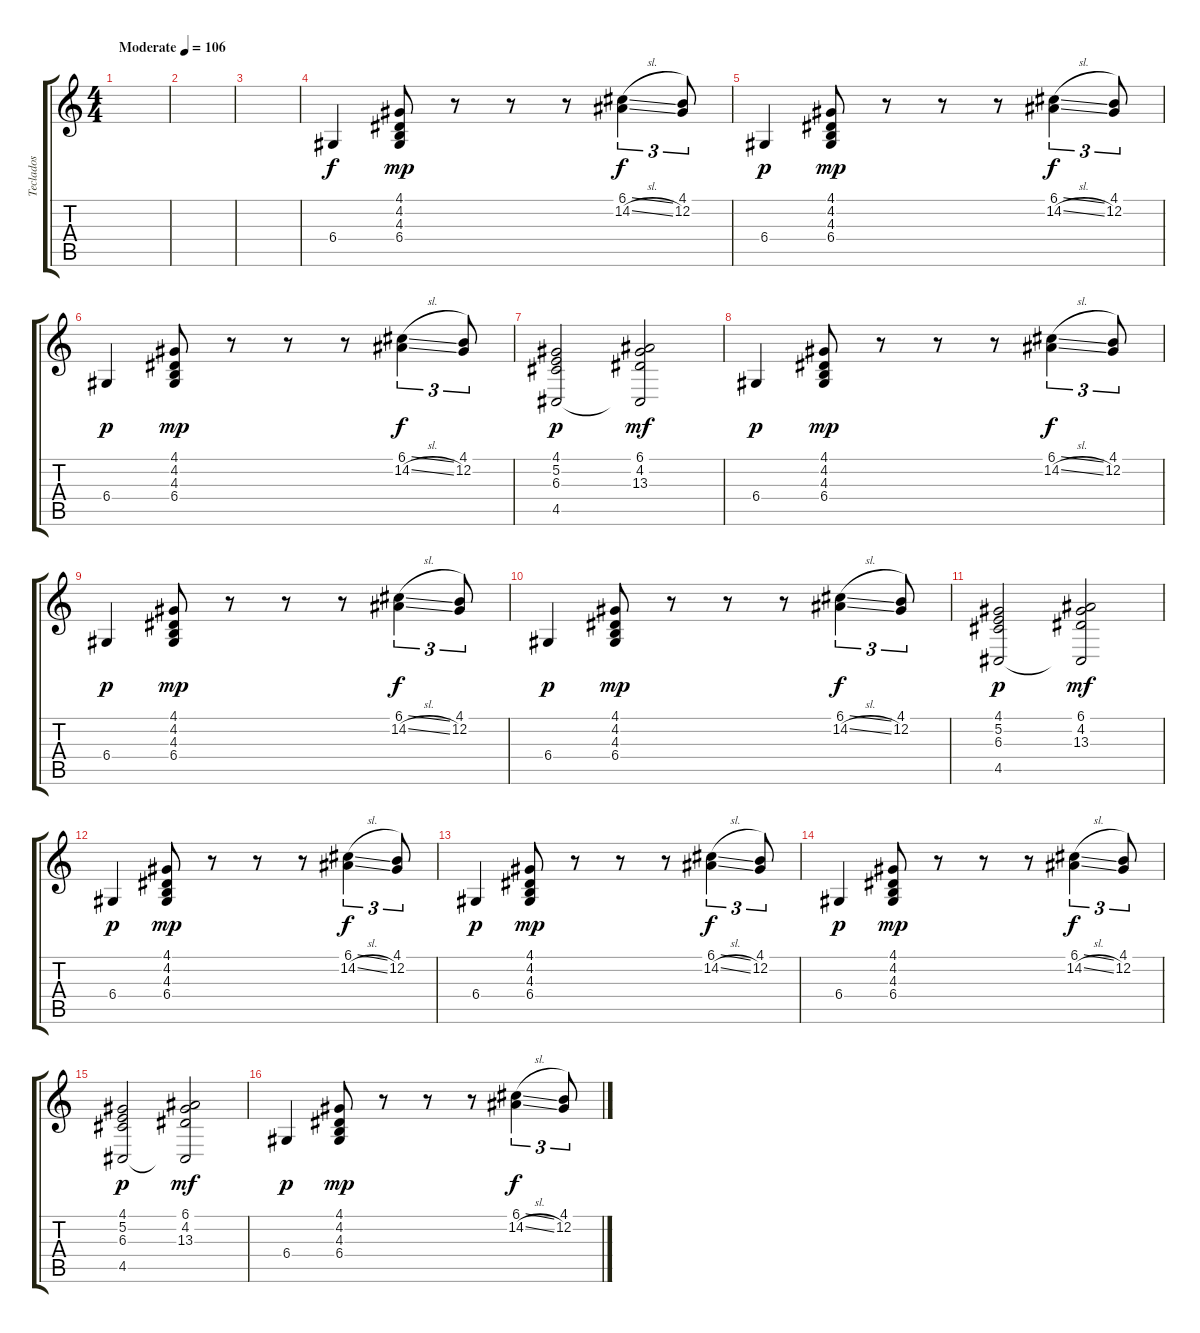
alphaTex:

\track ("Teclados" "Teclados") {instrument lead3calliope}
\staff {score tabs}
\tuning (E4 B3 G3 D3 A2 E2) {hide}
\ts (4 4)
\tempo (106 "Moderate")
\clef g2
\ks c
|
|
|
6.4.4 (4.1 4.2 4.3 6.4).8{dy mp} r.8 r.8 r.8 (6.1{sl} 14.2{sl}).4{tu (3 2) dy f} (4.1 12.2).8{tu (3 2)} |
6.4.4{dy p} (4.1 4.2 4.3 6.4).8{dy mp} r.8 r.8 r.8 (6.1{sl} 14.2{sl}).4{tu (3 2) dy f} (4.1 12.2).8{tu (3 2)} |
6.4.4{dy p} (4.1 4.2 4.3 6.4).8{dy mp} r.8 r.8 r.8 (6.1{sl} 14.2{sl}).4{tu (3 2) dy f} (4.1 12.2).8{tu (3 2)} |
(4.1 5.2 6.3 4.5).2{dy p} (6.1 4.2 13.3 4.5{t}).2{dy mf} |
6.4.4{dy p} (4.1 4.2 4.3 6.4).8{dy mp} r.8 r.8 r.8 (6.1{sl} 14.2{sl}).4{tu (3 2) dy f} (4.1 12.2).8{tu (3 2)} |
6.4.4{dy p} (4.1 4.2 4.3 6.4).8{dy mp} r.8 r.8 r.8 (6.1{sl} 14.2{sl}).4{tu (3 2) dy f} (4.1 12.2).8{tu (3 2)} |
6.4.4{dy p} (4.1 4.2 4.3 6.4).8{dy mp} r.8 r.8 r.8 (6.1{sl} 14.2{sl}).4{tu (3 2) dy f} (4.1 12.2).8{tu (3 2)} |
(4.1 5.2 6.3 4.5).2{dy p} (6.1 4.2 13.3 4.5{t}).2{dy mf} |
6.4.4{dy p} (4.1 4.2 4.3 6.4).8{dy mp} r.8 r.8 r.8 (6.1{sl} 14.2{sl}).4{tu (3 2) dy f} (4.1 12.2).8{tu (3 2)} |
6.4.4{dy p} (4.1 4.2 4.3 6.4).8{dy mp} r.8 r.8 r.8 (6.1{sl} 14.2{sl}).4{tu (3 2) dy f} (4.1 12.2).8{tu (3 2)} |
6.4.4{dy p} (4.1 4.2 4.3 6.4).8{dy mp} r.8 r.8 r.8 (6.1{sl} 14.2{sl}).4{tu (3 2) dy f} (4.1 12.2).8{tu (3 2)} |
(4.1 5.2 6.3 4.5).2{dy p} (6.1 4.2 13.3 4.5{t}).2{dy mf} |
6.4.4{dy p} (4.1 4.2 4.3 6.4).8{dy mp} r.8 r.8 r.8 (6.1{sl} 14.2{sl}).4{tu (3 2) dy f} (4.1 12.2).8{tu (3 2)}
